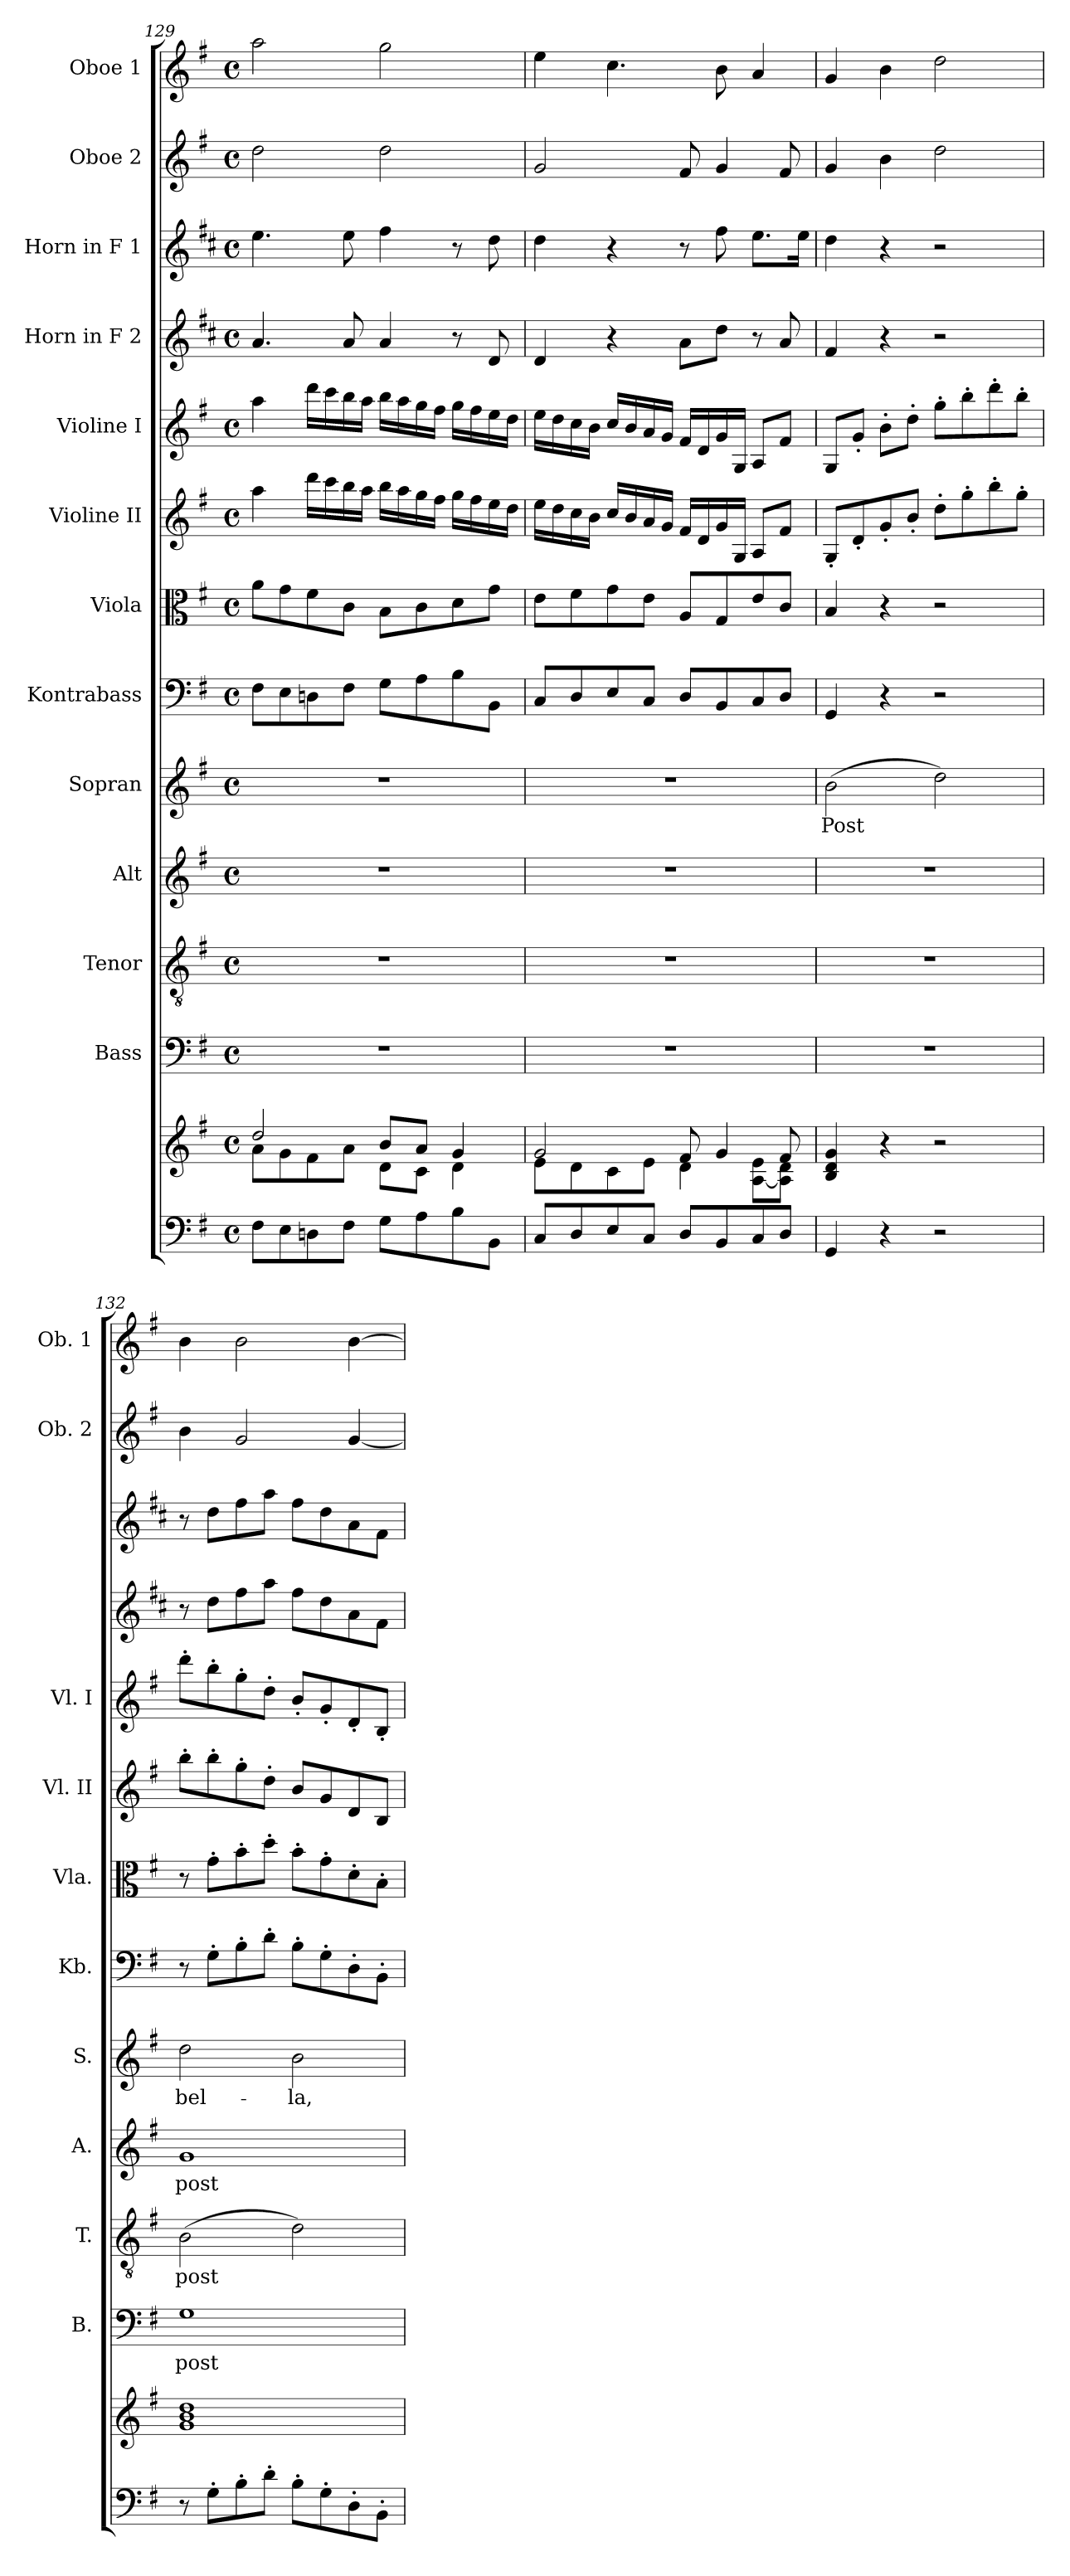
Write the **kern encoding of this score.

**kern	**kern	**kern	**text	**kern	**text	**kern	**text	**kern	**text	**kern	**kern	**kern	**kern	**kern	**kern	**kern	**kern
*part13	*part13	*part12	*part12	*part11	*part11	*part10	*part10	*part9	*part9	*part8	*part7	*part6	*part5	*part4	*part3	*part2	*part1
*staff14	*staff13	*staff12	*staff12	*staff11	*staff11	*staff10	*staff10	*staff9	*staff9	*staff8	*staff7	*staff6	*staff5	*staff4	*staff3	*staff2	*staff1
*	*	*I"Bass	*	*I"Tenor	*	*I"Alt	*	*I"Sopran	*	*I"Kontrabass	*I"Viola	*I"Violine II	*I"Violine I	*I"Horn in F 2	*I"Horn in F 1	*I"Oboe 2	*I"Oboe 1
*	*	*I'B.	*	*I'T.	*	*I'A.	*	*I'S.	*	*I'Kb.	*I'Vla.	*I'Vl. II	*I'Vl. I	*	*	*I'Ob. 2	*I'Ob. 1
!!LO:PB:g=z
*clefF4	*clefG2	*clefF4	*	*clefGv2	*	*clefG2	*	*clefG2	*	*clefF4	*clefC3	*clefG2	*clefG2	*clefG2	*clefG2	*clefG2	*clefG2
*	*	*	*	*	*	*	*	*	*	*ITrd7c12	*	*	*	*ITrd4c7	*ITrd4c7	*	*
*k[f#]	*k[f#]	*k[f#]	*	*k[f#]	*	*k[f#]	*	*k[f#]	*	*k[f#]	*k[f#]	*k[f#]	*k[f#]	*k[f#]	*k[f#]	*k[f#]	*k[f#]
*G:	*G:	*G:	*	*G:	*	*G:	*	*G:	*	*G:	*G:	*G:	*G:	*G:	*G:	*G:	*G:
*M4/4	*M4/4	*M4/4	*	*M4/4	*	*M4/4	*	*M4/4	*	*M4/4	*M4/4	*M4/4	*M4/4	*M4/4	*M4/4	*M4/4	*M4/4
*met(c)	*met(c)	*met(c)	*	*met(c)	*	*met(c)	*	*met(c)	*	*met(c)	*met(c)	*met(c)	*met(c)	*met(c)	*met(c)	*met(c)	*met(c)
=129	=129	=129	=129	=129	=129	=129	=129	=129	=129	=129	=129	=129	=129	=129	=129	=129	=129
*	*^	*	*	*	*	*	*	*	*	*	*	*	*	*	*	*	*
8F#\L	2dd/	8a\L	1r	.	1r	.	1r	.	1r	.	8FF#\L	8a\L	4aa\	4aa\	4.d/	4.a\	2dd\	2aa\
8E\	.	8g\	.	.	.	.	.	.	.	.	8EE\	8g\	.	.	.	.	.	.
8Dn\	.	8f#\	.	.	.	.	.	.	.	.	8DDn\	8f#\	16ddd\LL	16ddd\LL	.	.	.	.
.	.	.	.	.	.	.	.	.	.	.	.	.	16ccc\	16ccc\	.	.	.	.
8F#\J	.	8a\J	.	.	.	.	.	.	.	.	8FF#\J	8c\J	16bb\	16bb\	8d/	8a\	.	.
.	.	.	.	.	.	.	.	.	.	.	.	.	16aa\JJ	16aa\JJ	.	.	.	.
8G\L	8b/L	8d\L	.	.	.	.	.	.	.	.	8GG\L	8B\L	16bb\LL	16bb\LL	4d/	4b\	2dd\	2gg\
.	.	.	.	.	.	.	.	.	.	.	.	.	16aa\	16aa\	.	.	.	.
8A\	8a/J	8c\J	.	.	.	.	.	.	.	.	8AA\	8c\	16gg\	16gg\	.	.	.	.
.	.	.	.	.	.	.	.	.	.	.	.	.	16ff#\JJ	16ff#\JJ	.	.	.	.
8B\	4g/	4d\	.	.	.	.	.	.	.	.	8BB\	8d\	16gg\LL	16gg\LL	8r	8r	.	.
.	.	.	.	.	.	.	.	.	.	.	.	.	16ff#\	16ff#\	.	.	.	.
8BB\J	.	.	.	.	.	.	.	.	.	.	8BBB\J	8g\J	16ee\	16ee\	8G/	8g\	.	.
.	.	.	.	.	.	.	.	.	.	.	.	.	16dd\JJ	16dd\JJ	.	.	.	.
=130	=130	=130	=130	=130	=130	=130	=130	=130	=130	=130	=130	=130	=130	=130	=130	=130	=130	=130
8C/L	2g/	8e\L	1r	.	1r	.	1r	.	1r	.	8CC/L	8e\L	16ee\LL	16ee\LL	4G/	4g\	2g/	4ee\
.	.	.	.	.	.	.	.	.	.	.	.	.	16dd\	16dd\	.	.	.	.
8D/	.	8d\	.	.	.	.	.	.	.	.	8DD/	8f#\	16cc\	16cc\	.	.	.	.
.	.	.	.	.	.	.	.	.	.	.	.	.	16b\JJ	16b\JJ	.	.	.	.
8E/	.	8c\	.	.	.	.	.	.	.	.	8EE/	8g\	16cc/LL	16cc/LL	4r	4r	.	4.cc\
.	.	.	.	.	.	.	.	.	.	.	.	.	16b/	16b/	.	.	.	.
8C/J	.	8e\J	.	.	.	.	.	.	.	.	8CC/J	8e\J	16a/	16a/	.	.	.	.
.	.	.	.	.	.	.	.	.	.	.	.	.	16g/JJ	16g/JJ	.	.	.	.
8D/L	8f#/	4d\	.	.	.	.	.	.	.	.	8DD/L	8A/L	16f#/LL	16f#/LL	8d\L	8r	8f#/	.
.	.	.	.	.	.	.	.	.	.	.	.	.	16d/	16d/	.	.	.	.
8BB/	4g/	.	.	.	.	.	.	.	.	.	8BBB/	8G/	16g/	16g/	8g\J	8b\	4g/	8b\
.	.	.	.	.	.	.	.	.	.	.	.	.	16G/JJ	16G/JJ	.	.	.	.
8C/	.	[<8A\ 8e\L	.	.	.	.	.	.	.	.	8CC/	8e/	8A/L	8A/L	8r	8.a\L	.	4a/
8D/J	8f#/	8A\] 8d\J	.	.	.	.	.	.	.	.	8DD/J	8c/J	8f#/J	8f#/J	8d/	.	8f#/	.
.	.	.	.	.	.	.	.	.	.	.	.	.	.	.	.	16a\Jk	.	.
*	*v	*v	*	*	*	*	*	*	*	*	*	*	*	*	*	*	*	*
=131	=131	=131	=131	=131	=131	=131	=131	=131	=131	=131	=131	=131	=131	=131	=131	=131	=131
!	!	!	!	!	!	!	!	!	!LO:LY:b	!	!	!	!	!	!	!	!
4GG/	4B/ 4d/ 4g/	1r	.	1r	.	1r	.	(>2b\	Post	4GGG/	4B/	8G'</L	8G/L	4B/	4g\	4g/	4g/
.	.	.	.	.	.	.	.	.	.	.	.	8d'</	8g'</J	.	.	.	.
4r	4r	.	.	.	.	.	.	.	.	4r	4r	8g'</	8b'>\L	4r	4r	4b\	4b\
.	.	.	.	.	.	.	.	.	.	.	.	8b'</J	8dd'>\J	.	.	.	.
2r	2r	.	.	.	.	.	.	2dd\)	.	2r	2r	8dd'>\L	8gg'>\L	2r	2r	2dd\	2dd\
.	.	.	.	.	.	.	.	.	.	.	.	8gg'>\	8bb'>\	.	.	.	.
.	.	.	.	.	.	.	.	.	.	.	.	8bb'>\	8ddd'>\	.	.	.	.
.	.	.	.	.	.	.	.	.	.	.	.	8gg'>\J	8bb'>\J	.	.	.	.
=132	=132	=132	=132	=132	=132	=132	=132	=132	=132	=132	=132	=132	=132	=132	=132	=132	=132
!	!	!	!LO:LY:b	!	!LO:LY:b	!	!LO:LY:b	!	!LO:LY:b	!	!	!	!	!	!	!	!
8r	1g 1b 1dd	1G	post	(>2B\	post	1g	post	2dd\	bel-	8r	8r	8bb'>\L	8ddd'>\L	8r	8r	4b\	4b\
8G'>\L	.	.	.	.	.	.	.	.	.	8GG'>\L	8g'>\L	8bb'>\	8bb'>\	8g\L	8g\L	.	.
8B'>\	.	.	.	.	.	.	.	.	.	8BB'>\	8b'>\	8gg'>\	8gg'>\	8b\	8b\	2g/	2b\
8d'>\J	.	.	.	.	.	.	.	.	.	8D'>\J	8dd'>\J	8dd'>\J	8dd'>\J	8dd\J	8dd\J	.	.
!	!	!	!	!	!	!	!	!	!LO:LY:b	!	!	!	!	!	!	!	!
8B'>\L	.	.	.	2d\)	.	.	.	2b\	-la,	8BB'>\L	8b'>\L	8b/L	8b'</L	8b\L	8b\L	.	.
8G'>\	.	.	.	.	.	.	.	.	.	8GG'>\	8g'>\	8g/	8g'</	8g\	8g\	.	.
8D'>\	.	.	.	.	.	.	.	.	.	8DD'>\	8d'>\	8d/	8d'</	8d\	8d\	[4g/	[4b\
8BB'>\J	.	.	.	.	.	.	.	.	.	8BBB'>\J	8B'>\J	8B/J	8B'</J	8B\J	8B\J	.	.
=	=	=	=	=	=	=	=	=	=	=	=	=	=	=	=	=	=
*-	*-	*-	*-	*-	*-	*-	*-	*-	*-	*-	*-	*-	*-	*-	*-	*-	*-
